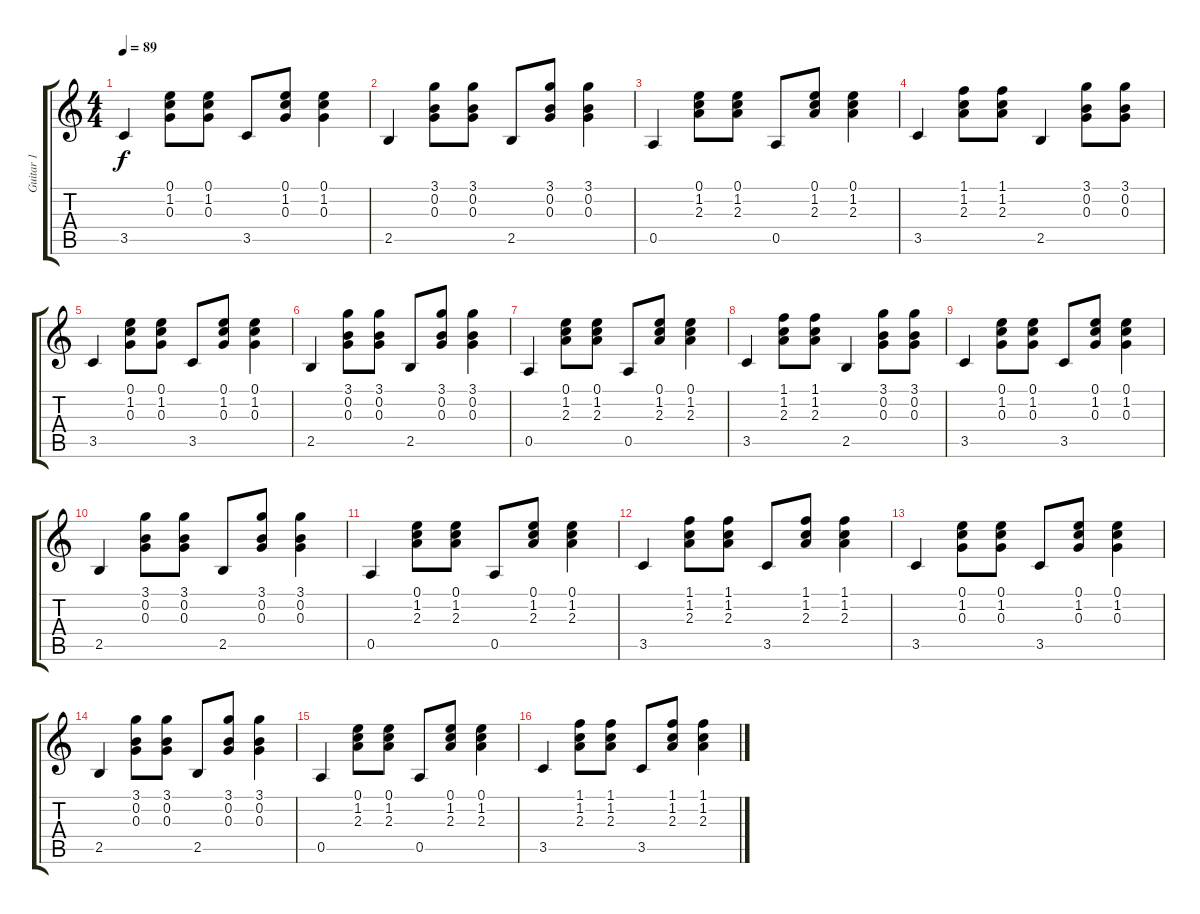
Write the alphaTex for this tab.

\track ("Guitar 1" "Guitar 1") {instrument electricguitarclean}
\staff {score tabs}
\tuning (E4 B3 G3 D3 A2 E2) {hide}
\ts (4 4)
\tempo 89
\clef g2
\ks c
3.5.4{dy f} (0.1 1.2 0.3).8 (0.1 1.2 0.3).8 3.5.8 (0.1 1.2 0.3).8 (0.1 1.2 0.3).4 |
2.5.4 (3.1 0.2 0.3).8 (3.1 0.2 0.3).8 2.5.8 (3.1 0.2 0.3).8 (3.1 0.2 0.3).4 |
0.5.4 (0.1 1.2 2.3).8 (0.1 1.2 2.3).8 0.5.8 (0.1 1.2 2.3).8 (0.1 1.2 2.3).4 |
3.5.4 (1.1 1.2 2.3).8 (1.1 1.2 2.3).8 2.5.4 (3.1 0.2 0.3).8 (3.1 0.2 0.3).8 |
3.5.4 (0.1 1.2 0.3).8 (0.1 1.2 0.3).8 3.5.8 (0.1 1.2 0.3).8 (0.1 1.2 0.3).4 |
2.5.4 (3.1 0.2 0.3).8 (3.1 0.2 0.3).8 2.5.8 (3.1 0.2 0.3).8 (3.1 0.2 0.3).4 |
0.5.4 (0.1 1.2 2.3).8 (0.1 1.2 2.3).8 0.5.8 (0.1 1.2 2.3).8 (0.1 1.2 2.3).4 |
3.5.4 (1.1 1.2 2.3).8 (1.1 1.2 2.3).8 2.5.4 (3.1 0.2 0.3).8 (3.1 0.2 0.3).8 |
3.5.4 (0.1 1.2 0.3).8 (0.1 1.2 0.3).8 3.5.8 (0.1 1.2 0.3).8 (0.1 1.2 0.3).4 |
2.5.4 (3.1 0.2 0.3).8 (3.1 0.2 0.3).8 2.5.8 (3.1 0.2 0.3).8 (3.1 0.2 0.3).4 |
0.5.4 (0.1 1.2 2.3).8 (0.1 1.2 2.3).8 0.5.8 (0.1 1.2 2.3).8 (0.1 1.2 2.3).4 |
3.5.4 (1.1 1.2 2.3).8 (1.1 1.2 2.3).8 3.5.8 (1.1 1.2 2.3).8 (1.1 1.2 2.3).4 |
3.5.4 (0.1 1.2 0.3).8 (0.1 1.2 0.3).8 3.5.8 (0.1 1.2 0.3).8 (0.1 1.2 0.3).4 |
2.5.4 (3.1 0.2 0.3).8 (3.1 0.2 0.3).8 2.5.8 (3.1 0.2 0.3).8 (3.1 0.2 0.3).4 |
0.5.4 (0.1 1.2 2.3).8 (0.1 1.2 2.3).8 0.5.8 (0.1 1.2 2.3).8 (0.1 1.2 2.3).4 |
3.5.4 (1.1 1.2 2.3).8 (1.1 1.2 2.3).8 3.5.8 (1.1 1.2 2.3).8 (1.1 1.2 2.3).4
